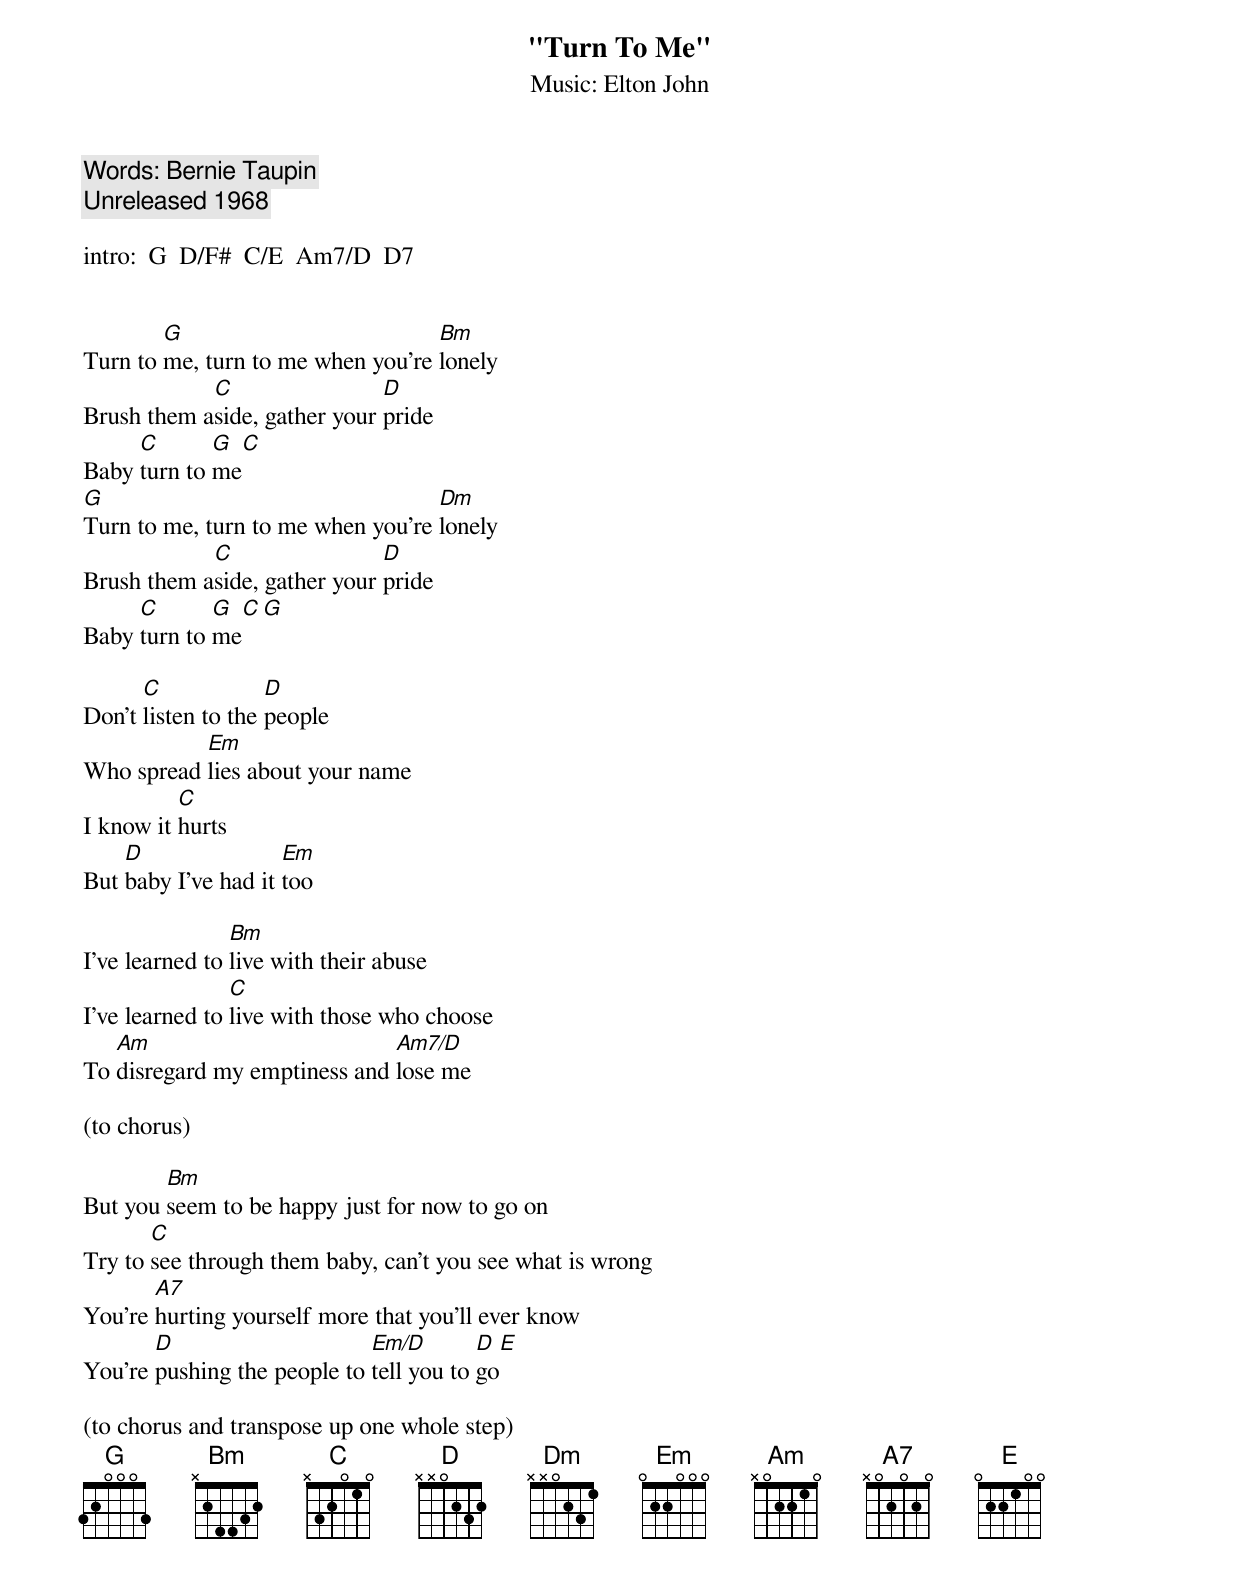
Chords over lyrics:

"Turn To Me"
Music: Elton John
Words: Bernie Taupin
Unreleased 1968

intro:  G  D/F#  C/E  Am7/D  D7


        G                          Bm
Turn to me, turn to me when you're lonely
            C                 D
Brush them aside, gather your pride
     C       G   C
Baby turn to me
G                                  Dm
Turn to me, turn to me when you're lonely
            C                 D
Brush them aside, gather your pride
     C       G    C   G
Baby turn to me

      C             D
Don't listen to the people
           Em
Who spread lies about your name
          C
I know it hurts
    D                Em
But baby I've had it too

                Bm
I've learned to live with their abuse
                C
I've learned to live with those who choose
   Am                         Am7/D
To disregard my emptiness and lose me

(to chorus)

        Bm
But you seem to be happy just for now to go on
       C
Try to see through them baby, can't you see what is wrong
       A7
You're hurting yourself more that you'll ever know
       D                     Em/D        D      E
You're pushing the people to tell you to go

(to chorus and transpose up one whole step)
